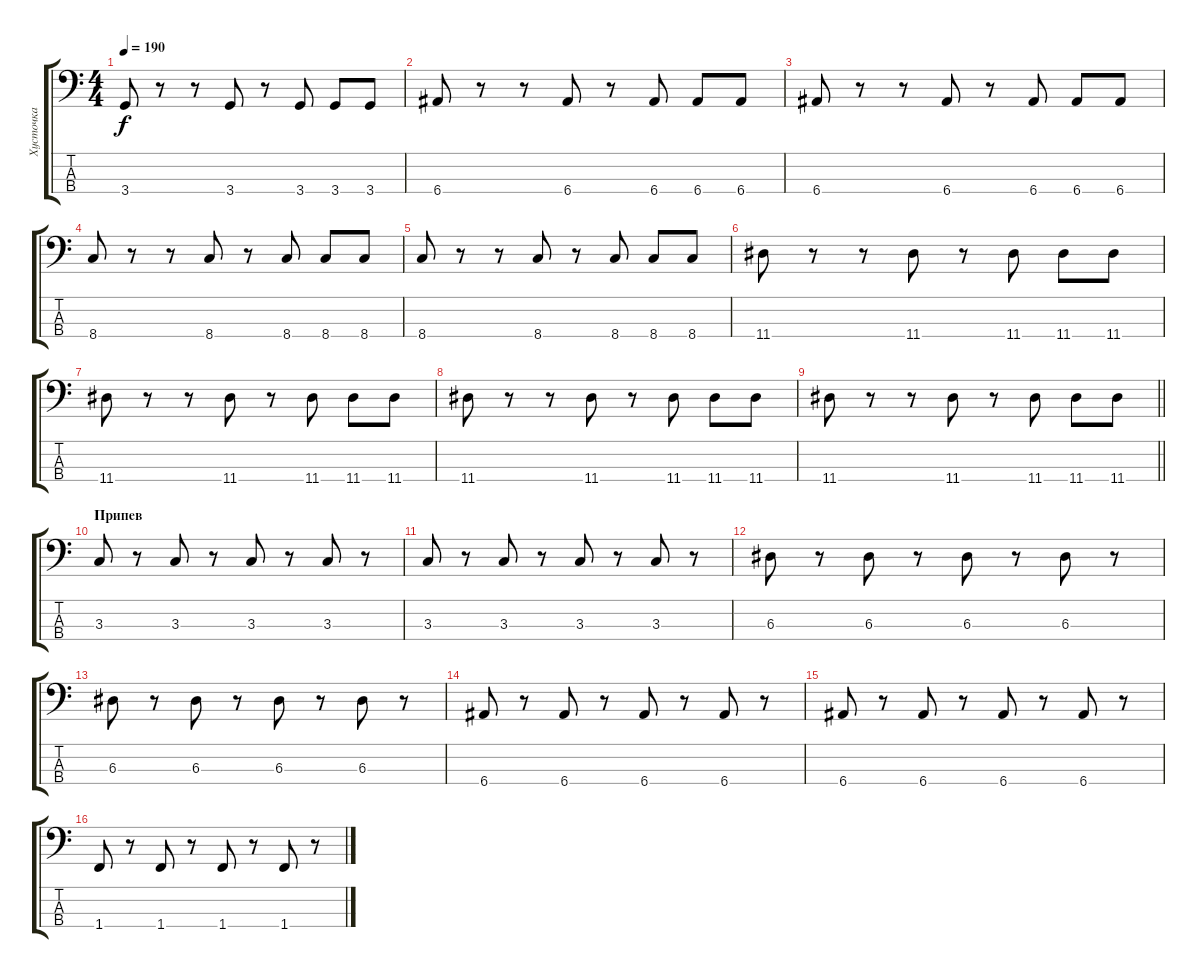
\track ("Хусточка" "Хусточка") {instrument electricbassfinger}
\staff {score tabs}
\tuning (G2 D2 A1 E1) {hide}
\ts (4 4)
\tempo 190
\clef f4
\ks c
3.4.8{dy f} r.8 r.8 3.4.8 r.8 3.4.8 3.4.8 3.4.8 |
6.4.8 r.8 r.8 6.4.8 r.8 6.4.8 6.4.8 6.4.8 |
6.4.8 r.8 r.8 6.4.8 r.8 6.4.8 6.4.8 6.4.8 |
8.4.8 r.8 r.8 8.4.8 r.8 8.4.8 8.4.8 8.4.8 |
8.4.8 r.8 r.8 8.4.8 r.8 8.4.8 8.4.8 8.4.8 |
11.4.8 r.8 r.8 11.4.8 r.8 11.4.8 11.4.8 11.4.8 |
11.4.8 r.8 r.8 11.4.8 r.8 11.4.8 11.4.8 11.4.8 |
11.4.8 r.8 r.8 11.4.8 r.8 11.4.8 11.4.8 11.4.8 |
\barLineRight lightlight
11.4.8 r.8 r.8 11.4.8 r.8 11.4.8 11.4.8 11.4.8 |
\section ("" "Припев")
3.3.8 r.8 3.3.8 r.8 3.3.8 r.8 3.3.8 r.8 |
3.3.8 r.8 3.3.8 r.8 3.3.8 r.8 3.3.8 r.8 |
6.3.8 r.8 6.3.8 r.8 6.3.8 r.8 6.3.8 r.8 |
6.3.8 r.8 6.3.8 r.8 6.3.8 r.8 6.3.8 r.8 |
6.4.8 r.8 6.4.8 r.8 6.4.8 r.8 6.4.8 r.8 |
6.4.8 r.8 6.4.8 r.8 6.4.8 r.8 6.4.8 r.8 |
1.4.8 r.8 1.4.8 r.8 1.4.8 r.8 1.4.8 r.8
